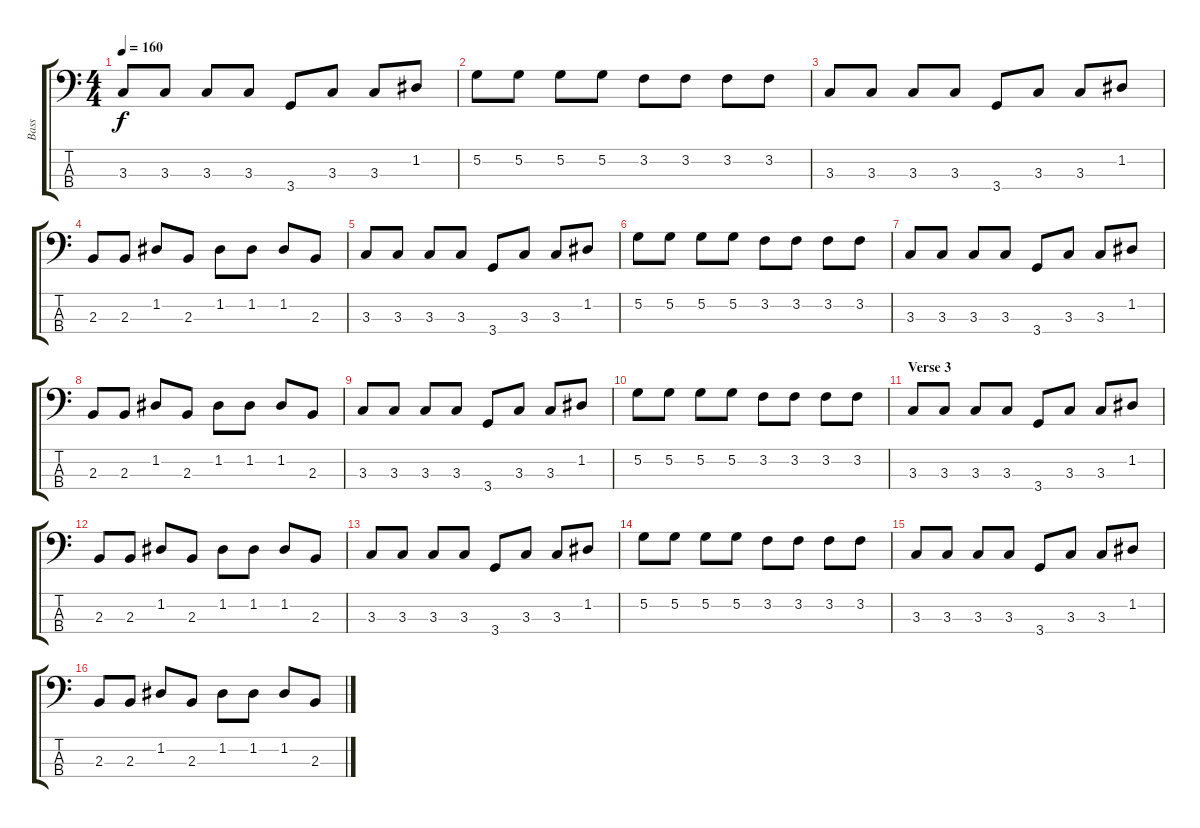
\track ("Bass" "Bass") {instrument electricbassfinger}
\staff {score tabs}
\tuning (G2 D2 A1 E1) {hide}
\ts (4 4)
\tempo 160
\clef f4
\ks c
3.3.8{dy f} 3.3.8 3.3.8 3.3.8 3.4.8 3.3.8 3.3.8 1.2.8 |
5.2.8 5.2.8 5.2.8 5.2.8 3.2.8 3.2.8 3.2.8 3.2.8 |
3.3.8 3.3.8 3.3.8 3.3.8 3.4.8 3.3.8 3.3.8 1.2.8 |
2.3.8 2.3.8 1.2.8 2.3.8 1.2.8 1.2.8 1.2.8 2.3.8 |
3.3.8 3.3.8 3.3.8 3.3.8 3.4.8 3.3.8 3.3.8 1.2.8 |
5.2.8 5.2.8 5.2.8 5.2.8 3.2.8 3.2.8 3.2.8 3.2.8 |
3.3.8 3.3.8 3.3.8 3.3.8 3.4.8 3.3.8 3.3.8 1.2.8 |
2.3.8 2.3.8 1.2.8 2.3.8 1.2.8 1.2.8 1.2.8 2.3.8 |
3.3.8 3.3.8 3.3.8 3.3.8 3.4.8 3.3.8 3.3.8 1.2.8 |
5.2.8 5.2.8 5.2.8 5.2.8 3.2.8 3.2.8 3.2.8 3.2.8 |
\section ("" "Verse 3")
3.3.8 3.3.8 3.3.8 3.3.8 3.4.8 3.3.8 3.3.8 1.2.8 |
2.3.8 2.3.8 1.2.8 2.3.8 1.2.8 1.2.8 1.2.8 2.3.8 |
3.3.8 3.3.8 3.3.8 3.3.8 3.4.8 3.3.8 3.3.8 1.2.8 |
5.2.8 5.2.8 5.2.8 5.2.8 3.2.8 3.2.8 3.2.8 3.2.8 |
3.3.8 3.3.8 3.3.8 3.3.8 3.4.8 3.3.8 3.3.8 1.2.8 |
2.3.8 2.3.8 1.2.8 2.3.8 1.2.8 1.2.8 1.2.8 2.3.8
